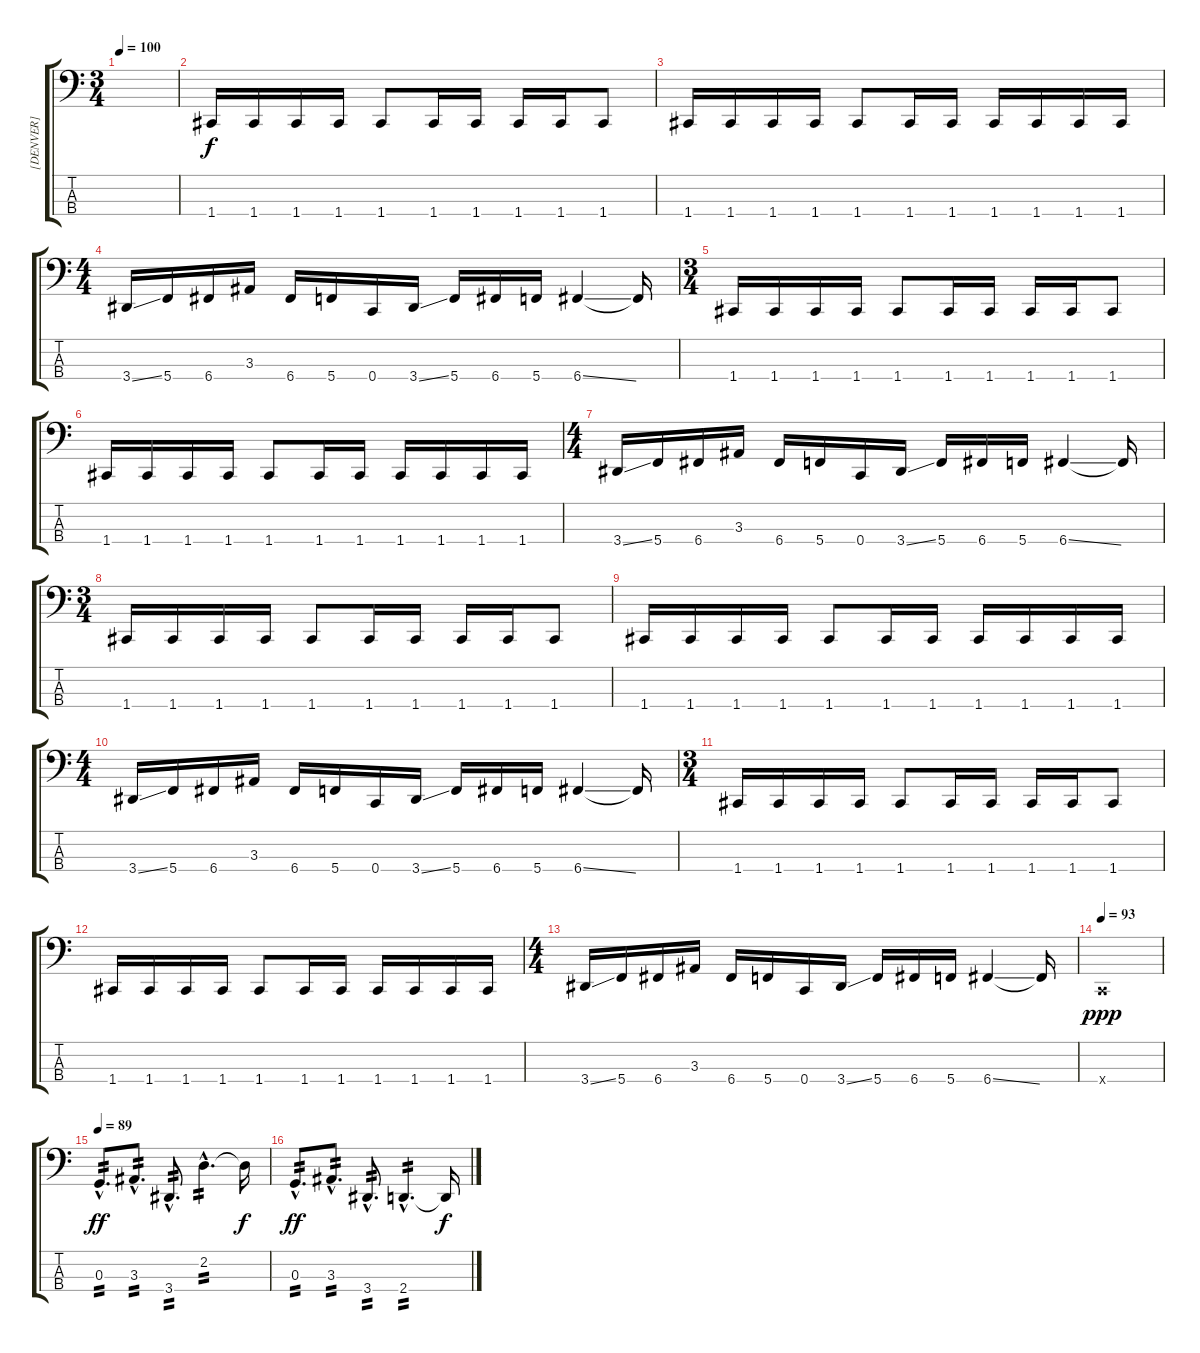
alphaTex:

\track ("[DENVER]" "[DENVER]") {instrument electricbassfinger}
\staff {score tabs}
\tuning (F2 C2 G1 C1) {hide}
\ts (3 4)
\tempo 100
\clef f4
\ks c
|
1.4.16 1.4.16 1.4.16 1.4.16 1.4.8 1.4.16 1.4.16 1.4.16 1.4.16 1.4.8 |
1.4.16 1.4.16 1.4.16 1.4.16 1.4.8 1.4.16 1.4.16 1.4.16 1.4.16 1.4.16 1.4.16 |
\ts (4 4)
3.4{ss}.16 5.4.16 6.4.16 3.3.16 6.4.16 5.4.16 0.4.16 3.4{ss}.16 5.4.16 6.4.16 5.4.16 6.4{ss}.4 6.4{t}.16 |
\ts (3 4)
1.4.16 1.4.16 1.4.16 1.4.16 1.4.8 1.4.16 1.4.16 1.4.16 1.4.16 1.4.8 |
1.4.16 1.4.16 1.4.16 1.4.16 1.4.8 1.4.16 1.4.16 1.4.16 1.4.16 1.4.16 1.4.16 |
\ts (4 4)
3.4{ss}.16 5.4.16 6.4.16 3.3.16 6.4.16 5.4.16 0.4.16 3.4{ss}.16 5.4.16 6.4.16 5.4.16 6.4{ss}.4 6.4{t}.16 |
\ts (3 4)
1.4.16 1.4.16 1.4.16 1.4.16 1.4.8 1.4.16 1.4.16 1.4.16 1.4.16 1.4.8 |
1.4.16 1.4.16 1.4.16 1.4.16 1.4.8 1.4.16 1.4.16 1.4.16 1.4.16 1.4.16 1.4.16 |
\ts (4 4)
3.4{ss}.16 5.4.16 6.4.16 3.3.16 6.4.16 5.4.16 0.4.16 3.4{ss}.16 5.4.16 6.4.16 5.4.16 6.4{ss}.4 6.4{t}.16 |
\ts (3 4)
1.4.16 1.4.16 1.4.16 1.4.16 1.4.8 1.4.16 1.4.16 1.4.16 1.4.16 1.4.8 |
1.4.16 1.4.16 1.4.16 1.4.16 1.4.8 1.4.16 1.4.16 1.4.16 1.4.16 1.4.16 1.4.16 |
\ts (4 4)
3.4{ss}.16 5.4.16 6.4.16 3.3.16 6.4.16 5.4.16 0.4.16 3.4{ss}.16 5.4.16 6.4.16 5.4.16 6.4{ss}.4 6.4{t}.16 |
\tempo 93
0.4{x}.1{dy ppp} |
\tempo 89
0.3{hac}.8{d tp 2 dy ff} 3.3{hac}.8{d tp 2} 3.4{hac}.8{d tp 2} 2.2{hac}.4{d tp 2} 2.2{t}.16{dy f} |
0.3{hac}.8{d tp 2 dy ff} 3.3{hac}.8{d tp 2} 3.4{hac}.8{d tp 2} 2.4{hac}.4{d tp 2} 2.4{t}.16{dy f}
